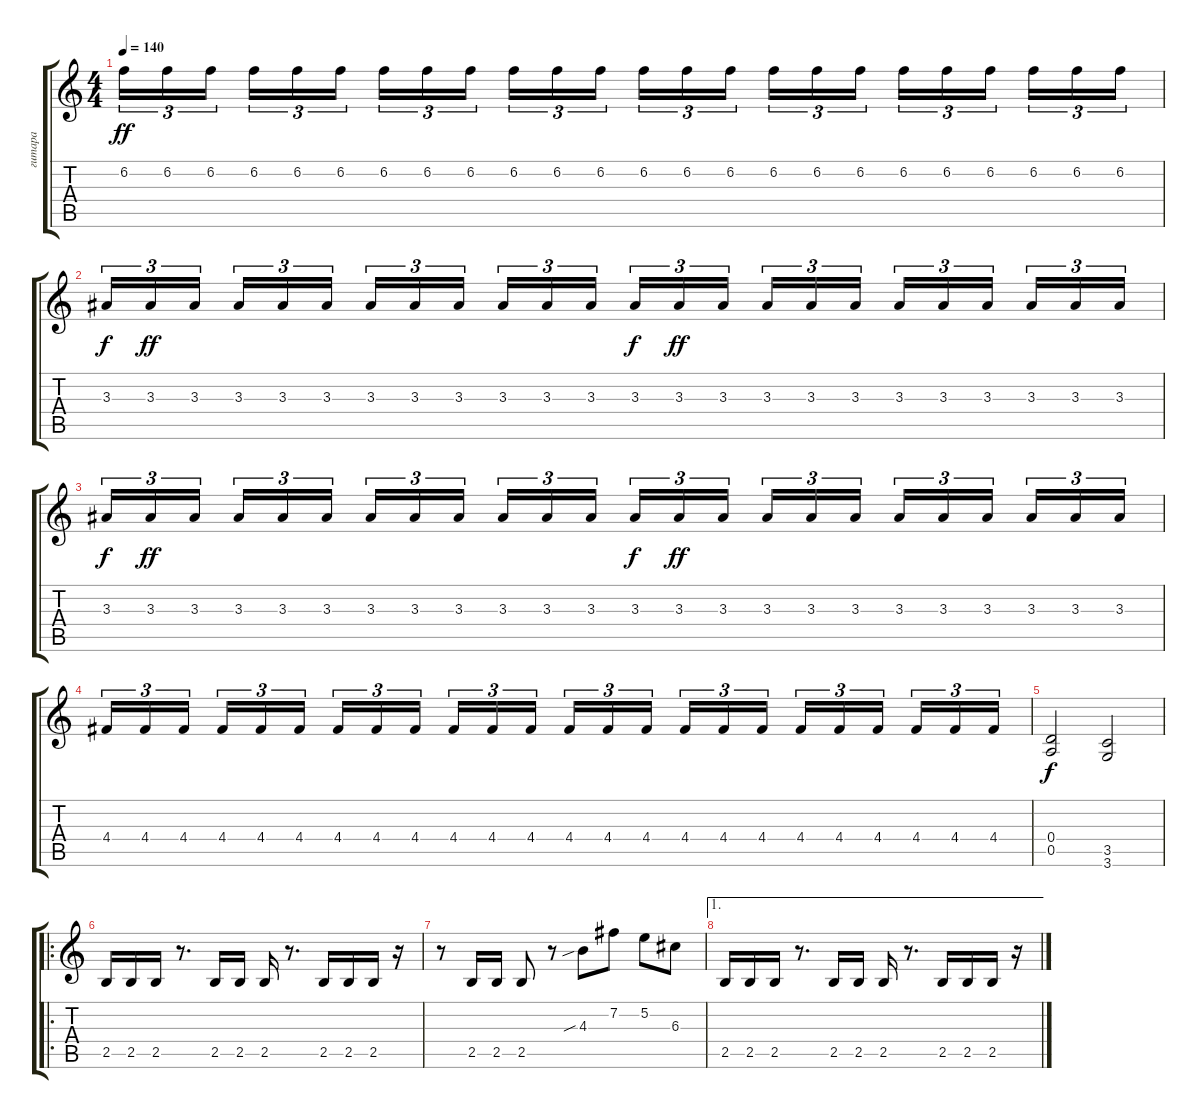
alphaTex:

\track ("гитара" "гитара") {instrument overdrivenguitar}
\staff {score tabs}
\tuning (E4 B3 G3 D3 A2 E2) {hide}
\ts (4 4)
\tempo 140
\clef g2
\ks c
6.2.16{tu (3 2) dy ff} 6.2.16{tu (3 2)} 6.2.16{tu (3 2) beam splitsecondary} 6.2.16{tu (3 2)} 6.2.16{tu (3 2)} 6.2.16{tu (3 2)} 6.2.16{tu (3 2)} 6.2.16{tu (3 2)} 6.2.16{tu (3 2) beam splitsecondary} 6.2.16{tu (3 2)} 6.2.16{tu (3 2)} 6.2.16{tu (3 2)} 6.2.16{tu (3 2)} 6.2.16{tu (3 2)} 6.2.16{tu (3 2) beam splitsecondary} 6.2.16{tu (3 2)} 6.2.16{tu (3 2)} 6.2.16{tu (3 2)} 6.2.16{tu (3 2)} 6.2.16{tu (3 2)} 6.2.16{tu (3 2) beam splitsecondary} 6.2.16{tu (3 2)} 6.2.16{tu (3 2)} 6.2.16{tu (3 2)} |
3.3.16{tu (3 2) dy f} 3.3.16{tu (3 2) dy ff} 3.3.16{tu (3 2) beam splitsecondary} 3.3.16{tu (3 2)} 3.3.16{tu (3 2)} 3.3.16{tu (3 2)} 3.3.16{tu (3 2)} 3.3.16{tu (3 2)} 3.3.16{tu (3 2) beam splitsecondary} 3.3.16{tu (3 2)} 3.3.16{tu (3 2)} 3.3.16{tu (3 2)} 3.3.16{tu (3 2) dy f} 3.3.16{tu (3 2) dy ff} 3.3.16{tu (3 2) beam splitsecondary} 3.3.16{tu (3 2)} 3.3.16{tu (3 2)} 3.3.16{tu (3 2)} 3.3.16{tu (3 2)} 3.3.16{tu (3 2)} 3.3.16{tu (3 2) beam splitsecondary} 3.3.16{tu (3 2)} 3.3.16{tu (3 2)} 3.3.16{tu (3 2)} |
3.3.16{tu (3 2) dy f} 3.3.16{tu (3 2) dy ff} 3.3.16{tu (3 2) beam splitsecondary} 3.3.16{tu (3 2)} 3.3.16{tu (3 2)} 3.3.16{tu (3 2)} 3.3.16{tu (3 2)} 3.3.16{tu (3 2)} 3.3.16{tu (3 2) beam splitsecondary} 3.3.16{tu (3 2)} 3.3.16{tu (3 2)} 3.3.16{tu (3 2)} 3.3.16{tu (3 2) dy f} 3.3.16{tu (3 2) dy ff} 3.3.16{tu (3 2) beam splitsecondary} 3.3.16{tu (3 2)} 3.3.16{tu (3 2)} 3.3.16{tu (3 2)} 3.3.16{tu (3 2)} 3.3.16{tu (3 2)} 3.3.16{tu (3 2) beam splitsecondary} 3.3.16{tu (3 2)} 3.3.16{tu (3 2)} 3.3.16{tu (3 2)} |
4.4.16{tu (3 2)} 4.4.16{tu (3 2)} 4.4.16{tu (3 2) beam splitsecondary} 4.4.16{tu (3 2)} 4.4.16{tu (3 2)} 4.4.16{tu (3 2)} 4.4.16{tu (3 2)} 4.4.16{tu (3 2)} 4.4.16{tu (3 2) beam splitsecondary} 4.4.16{tu (3 2)} 4.4.16{tu (3 2)} 4.4.16{tu (3 2)} 4.4.16{tu (3 2)} 4.4.16{tu (3 2)} 4.4.16{tu (3 2) beam splitsecondary} 4.4.16{tu (3 2)} 4.4.16{tu (3 2)} 4.4.16{tu (3 2)} 4.4.16{tu (3 2)} 4.4.16{tu (3 2)} 4.4.16{tu (3 2) beam splitsecondary} 4.4.16{tu (3 2)} 4.4.16{tu (3 2)} 4.4.16{tu (3 2)} |
(0.4 0.5).2{dy f} (3.5 3.6).2 |
\ro
2.5.16{volume 16 instrument acousticguitarsteel} 2.5.16 2.5.16 r.8{d} 2.5.16 2.5.16 2.5.16 r.8{d} 2.5.16 2.5.16 2.5.16 r.16 |
r.8 2.5.16 2.5.16 2.5.8 r.8 4.3{sib}.8 7.2.8 5.2.8 6.3.8 |
\ae 1
2.5.16 2.5.16 2.5.16 r.8{d} 2.5.16 2.5.16 2.5.16 r.8{d} 2.5.16 2.5.16 2.5.16 r.16
